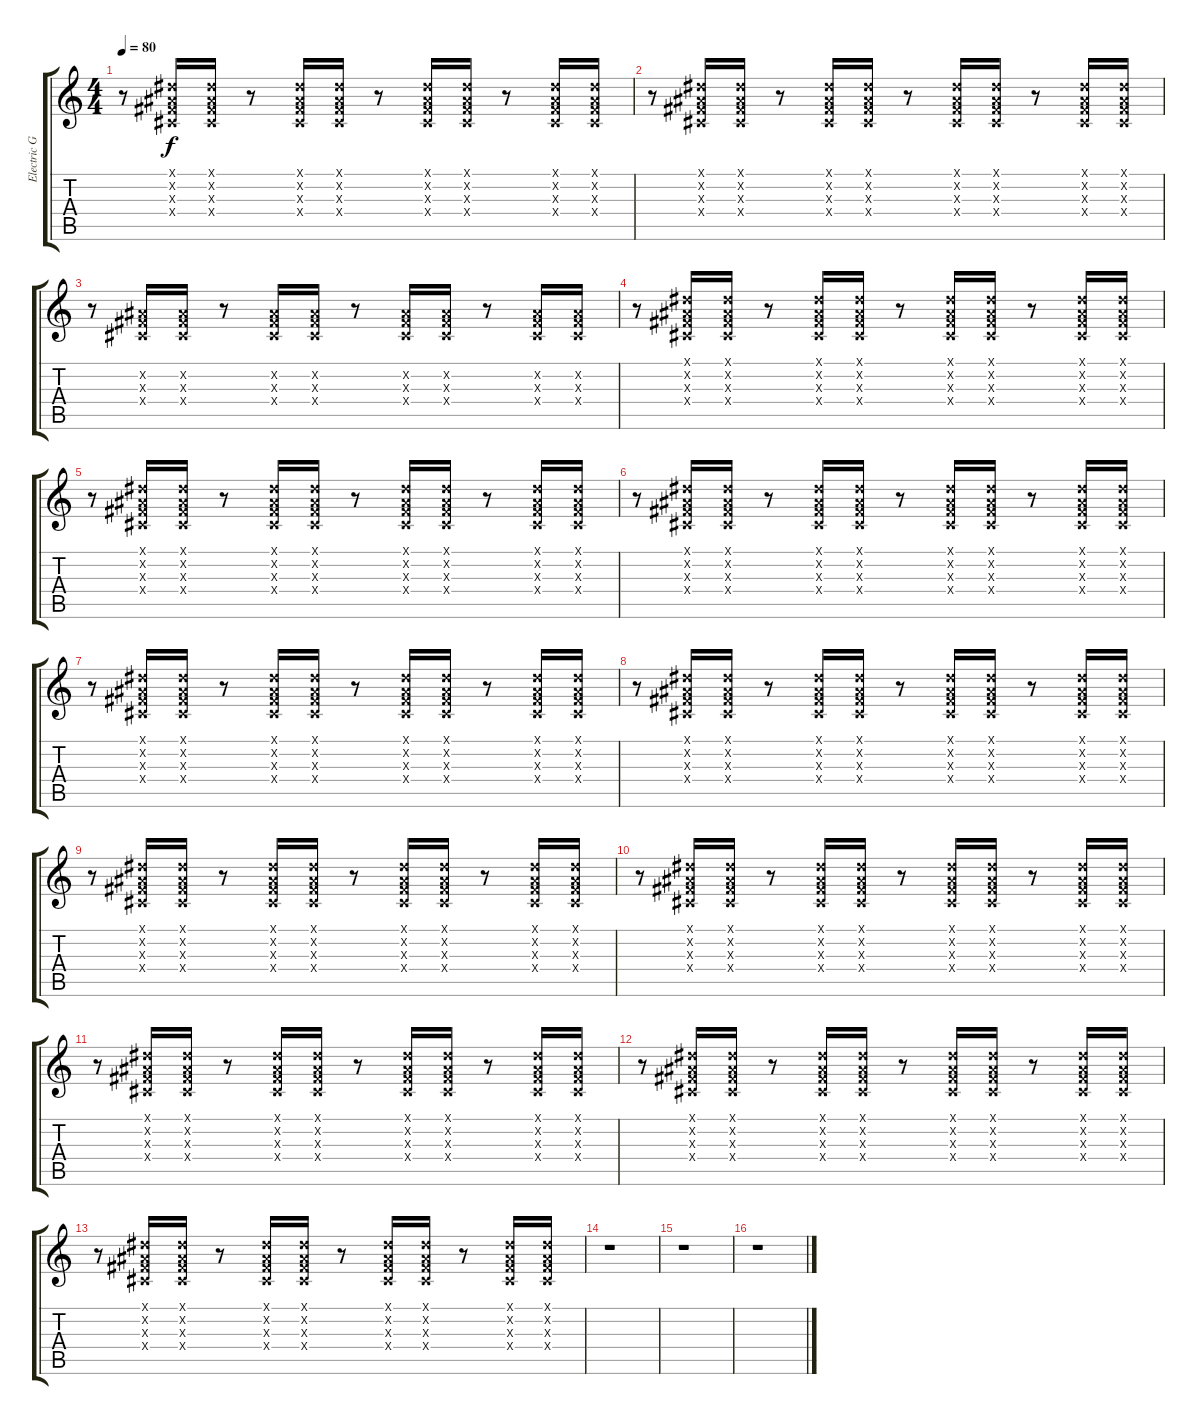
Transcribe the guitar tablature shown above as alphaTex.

\track ("Electric Guitar" "Electric G") {instrument electricguitarclean}
\staff {score tabs}
\tuning (E4 B3 G3 D3 A2 E2) {hide}
\ts (4 4)
\tempo 80
\clef g2
\ks c
r.8{dy f} (-1.1{x} -1.2{x} -1.3{x} -1.4{x}).16 (-1.1{x} -1.2{x} -1.3{x} -1.4{x}).16 r.8 (-1.1{x} -1.2{x} -1.3{x} -1.4{x}).16 (-1.1{x} -1.2{x} -1.3{x} -1.4{x}).16 r.8 (-1.1{x} -1.2{x} -1.3{x} -1.4{x}).16 (-1.1{x} -1.2{x} -1.3{x} -1.4{x}).16 r.8 (-1.1{x} -1.2{x} -1.3{x} -1.4{x}).16 (-1.1{x} -1.2{x} -1.3{x} -1.4{x}).16 |
r.8 (-1.1{x} -1.2{x} -1.3{x} -1.4{x}).16 (-1.1{x} -1.2{x} -1.3{x} -1.4{x}).16 r.8 (-1.1{x} -1.2{x} -1.3{x} -1.4{x}).16 (-1.1{x} -1.2{x} -1.3{x} -1.4{x}).16 r.8 (-1.1{x} -1.2{x} -1.3{x} -1.4{x}).16 (-1.1{x} -1.2{x} -1.3{x} -1.4{x}).16 r.8 (-1.1{x} -1.2{x} -1.3{x} -1.4{x}).16 (-1.1{x} -1.2{x} -1.3{x} -1.4{x}).16 |
r.8 (-1.2{x} -1.3{x} -1.4{x}).16 (-1.2{x} -1.3{x} -1.4{x}).16 r.8 (-1.2{x} -1.3{x} -1.4{x}).16 (-1.2{x} -1.3{x} -1.4{x}).16 r.8 (-1.2{x} -1.3{x} -1.4{x}).16 (-1.2{x} -1.3{x} -1.4{x}).16 r.8 (-1.2{x} -1.3{x} -1.4{x}).16 (-1.2{x} -1.3{x} -1.4{x}).16 |
r.8 (-1.1{x} -1.2{x} -1.3{x} -1.4{x}).16 (-1.1{x} -1.2{x} -1.3{x} -1.4{x}).16 r.8 (-1.1{x} -1.2{x} -1.3{x} -1.4{x}).16 (-1.1{x} -1.2{x} -1.3{x} -1.4{x}).16 r.8 (-1.1{x} -1.2{x} -1.3{x} -1.4{x}).16 (-1.1{x} -1.2{x} -1.3{x} -1.4{x}).16 r.8 (-1.1{x} -1.2{x} -1.3{x} -1.4{x}).16 (-1.1{x} -1.2{x} -1.3{x} -1.4{x}).16 |
r.8 (-1.1{x} -1.2{x} -1.3{x} -1.4{x}).16 (-1.1{x} -1.2{x} -1.3{x} -1.4{x}).16 r.8 (-1.1{x} -1.2{x} -1.3{x} -1.4{x}).16 (-1.1{x} -1.2{x} -1.3{x} -1.4{x}).16 r.8 (-1.1{x} -1.2{x} -1.3{x} -1.4{x}).16 (-1.1{x} -1.2{x} -1.3{x} -1.4{x}).16 r.8 (-1.1{x} -1.2{x} -1.3{x} -1.4{x}).16 (-1.1{x} -1.2{x} -1.3{x} -1.4{x}).16 |
r.8 (-1.1{x} -1.2{x} -1.3{x} -1.4{x}).16 (-1.1{x} -1.2{x} -1.3{x} -1.4{x}).16 r.8 (-1.1{x} -1.2{x} -1.3{x} -1.4{x}).16 (-1.1{x} -1.2{x} -1.3{x} -1.4{x}).16 r.8 (-1.1{x} -1.2{x} -1.3{x} -1.4{x}).16 (-1.1{x} -1.2{x} -1.3{x} -1.4{x}).16 r.8 (-1.1{x} -1.2{x} -1.3{x} -1.4{x}).16 (-1.1{x} -1.2{x} -1.3{x} -1.4{x}).16 |
r.8 (-1.1{x} -1.2{x} -1.3{x} -1.4{x}).16 (-1.1{x} -1.2{x} -1.3{x} -1.4{x}).16 r.8 (-1.1{x} -1.2{x} -1.3{x} -1.4{x}).16 (-1.1{x} -1.2{x} -1.3{x} -1.4{x}).16 r.8 (-1.1{x} -1.2{x} -1.3{x} -1.4{x}).16 (-1.1{x} -1.2{x} -1.3{x} -1.4{x}).16 r.8 (-1.1{x} -1.2{x} -1.3{x} -1.4{x}).16 (-1.1{x} -1.2{x} -1.3{x} -1.4{x}).16 |
r.8 (-1.1{x} -1.2{x} -1.3{x} -1.4{x}).16 (-1.1{x} -1.2{x} -1.3{x} -1.4{x}).16 r.8 (-1.1{x} -1.2{x} -1.3{x} -1.4{x}).16 (-1.1{x} -1.2{x} -1.3{x} -1.4{x}).16 r.8 (-1.1{x} -1.2{x} -1.3{x} -1.4{x}).16 (-1.1{x} -1.2{x} -1.3{x} -1.4{x}).16 r.8 (-1.1{x} -1.2{x} -1.3{x} -1.4{x}).16 (-1.1{x} -1.2{x} -1.3{x} -1.4{x}).16 |
r.8 (-1.1{x} -1.2{x} -1.3{x} -1.4{x}).16 (-1.1{x} -1.2{x} -1.3{x} -1.4{x}).16 r.8 (-1.1{x} -1.2{x} -1.3{x} -1.4{x}).16 (-1.1{x} -1.2{x} -1.3{x} -1.4{x}).16 r.8 (-1.1{x} -1.2{x} -1.3{x} -1.4{x}).16 (-1.1{x} -1.2{x} -1.3{x} -1.4{x}).16 r.8 (-1.1{x} -1.2{x} -1.3{x} -1.4{x}).16 (-1.1{x} -1.2{x} -1.3{x} -1.4{x}).16 |
r.8 (-1.1{x} -1.2{x} -1.3{x} -1.4{x}).16 (-1.1{x} -1.2{x} -1.3{x} -1.4{x}).16 r.8 (-1.1{x} -1.2{x} -1.3{x} -1.4{x}).16 (-1.1{x} -1.2{x} -1.3{x} -1.4{x}).16 r.8 (-1.1{x} -1.2{x} -1.3{x} -1.4{x}).16 (-1.1{x} -1.2{x} -1.3{x} -1.4{x}).16 r.8 (-1.1{x} -1.2{x} -1.3{x} -1.4{x}).16 (-1.1{x} -1.2{x} -1.3{x} -1.4{x}).16 |
r.8 (-1.1{x} -1.2{x} -1.3{x} -1.4{x}).16 (-1.1{x} -1.2{x} -1.3{x} -1.4{x}).16 r.8 (-1.1{x} -1.2{x} -1.3{x} -1.4{x}).16 (-1.1{x} -1.2{x} -1.3{x} -1.4{x}).16 r.8 (-1.1{x} -1.2{x} -1.3{x} -1.4{x}).16 (-1.1{x} -1.2{x} -1.3{x} -1.4{x}).16 r.8 (-1.1{x} -1.2{x} -1.3{x} -1.4{x}).16 (-1.1{x} -1.2{x} -1.3{x} -1.4{x}).16 |
r.8 (-1.1{x} -1.2{x} -1.3{x} -1.4{x}).16 (-1.1{x} -1.2{x} -1.3{x} -1.4{x}).16 r.8 (-1.1{x} -1.2{x} -1.3{x} -1.4{x}).16 (-1.1{x} -1.2{x} -1.3{x} -1.4{x}).16 r.8 (-1.1{x} -1.2{x} -1.3{x} -1.4{x}).16 (-1.1{x} -1.2{x} -1.3{x} -1.4{x}).16 r.8 (-1.1{x} -1.2{x} -1.3{x} -1.4{x}).16 (-1.1{x} -1.2{x} -1.3{x} -1.4{x}).16 |
r.8 (-1.1{x} -1.2{x} -1.3{x} -1.4{x}).16 (-1.1{x} -1.2{x} -1.3{x} -1.4{x}).16 r.8 (-1.1{x} -1.2{x} -1.3{x} -1.4{x}).16 (-1.1{x} -1.2{x} -1.3{x} -1.4{x}).16 r.8 (-1.1{x} -1.2{x} -1.3{x} -1.4{x}).16 (-1.1{x} -1.2{x} -1.3{x} -1.4{x}).16 r.8 (-1.1{x} -1.2{x} -1.3{x} -1.4{x}).16 (-1.1{x} -1.2{x} -1.3{x} -1.4{x}).16 |
r.1 |
r.1 |
r.1
